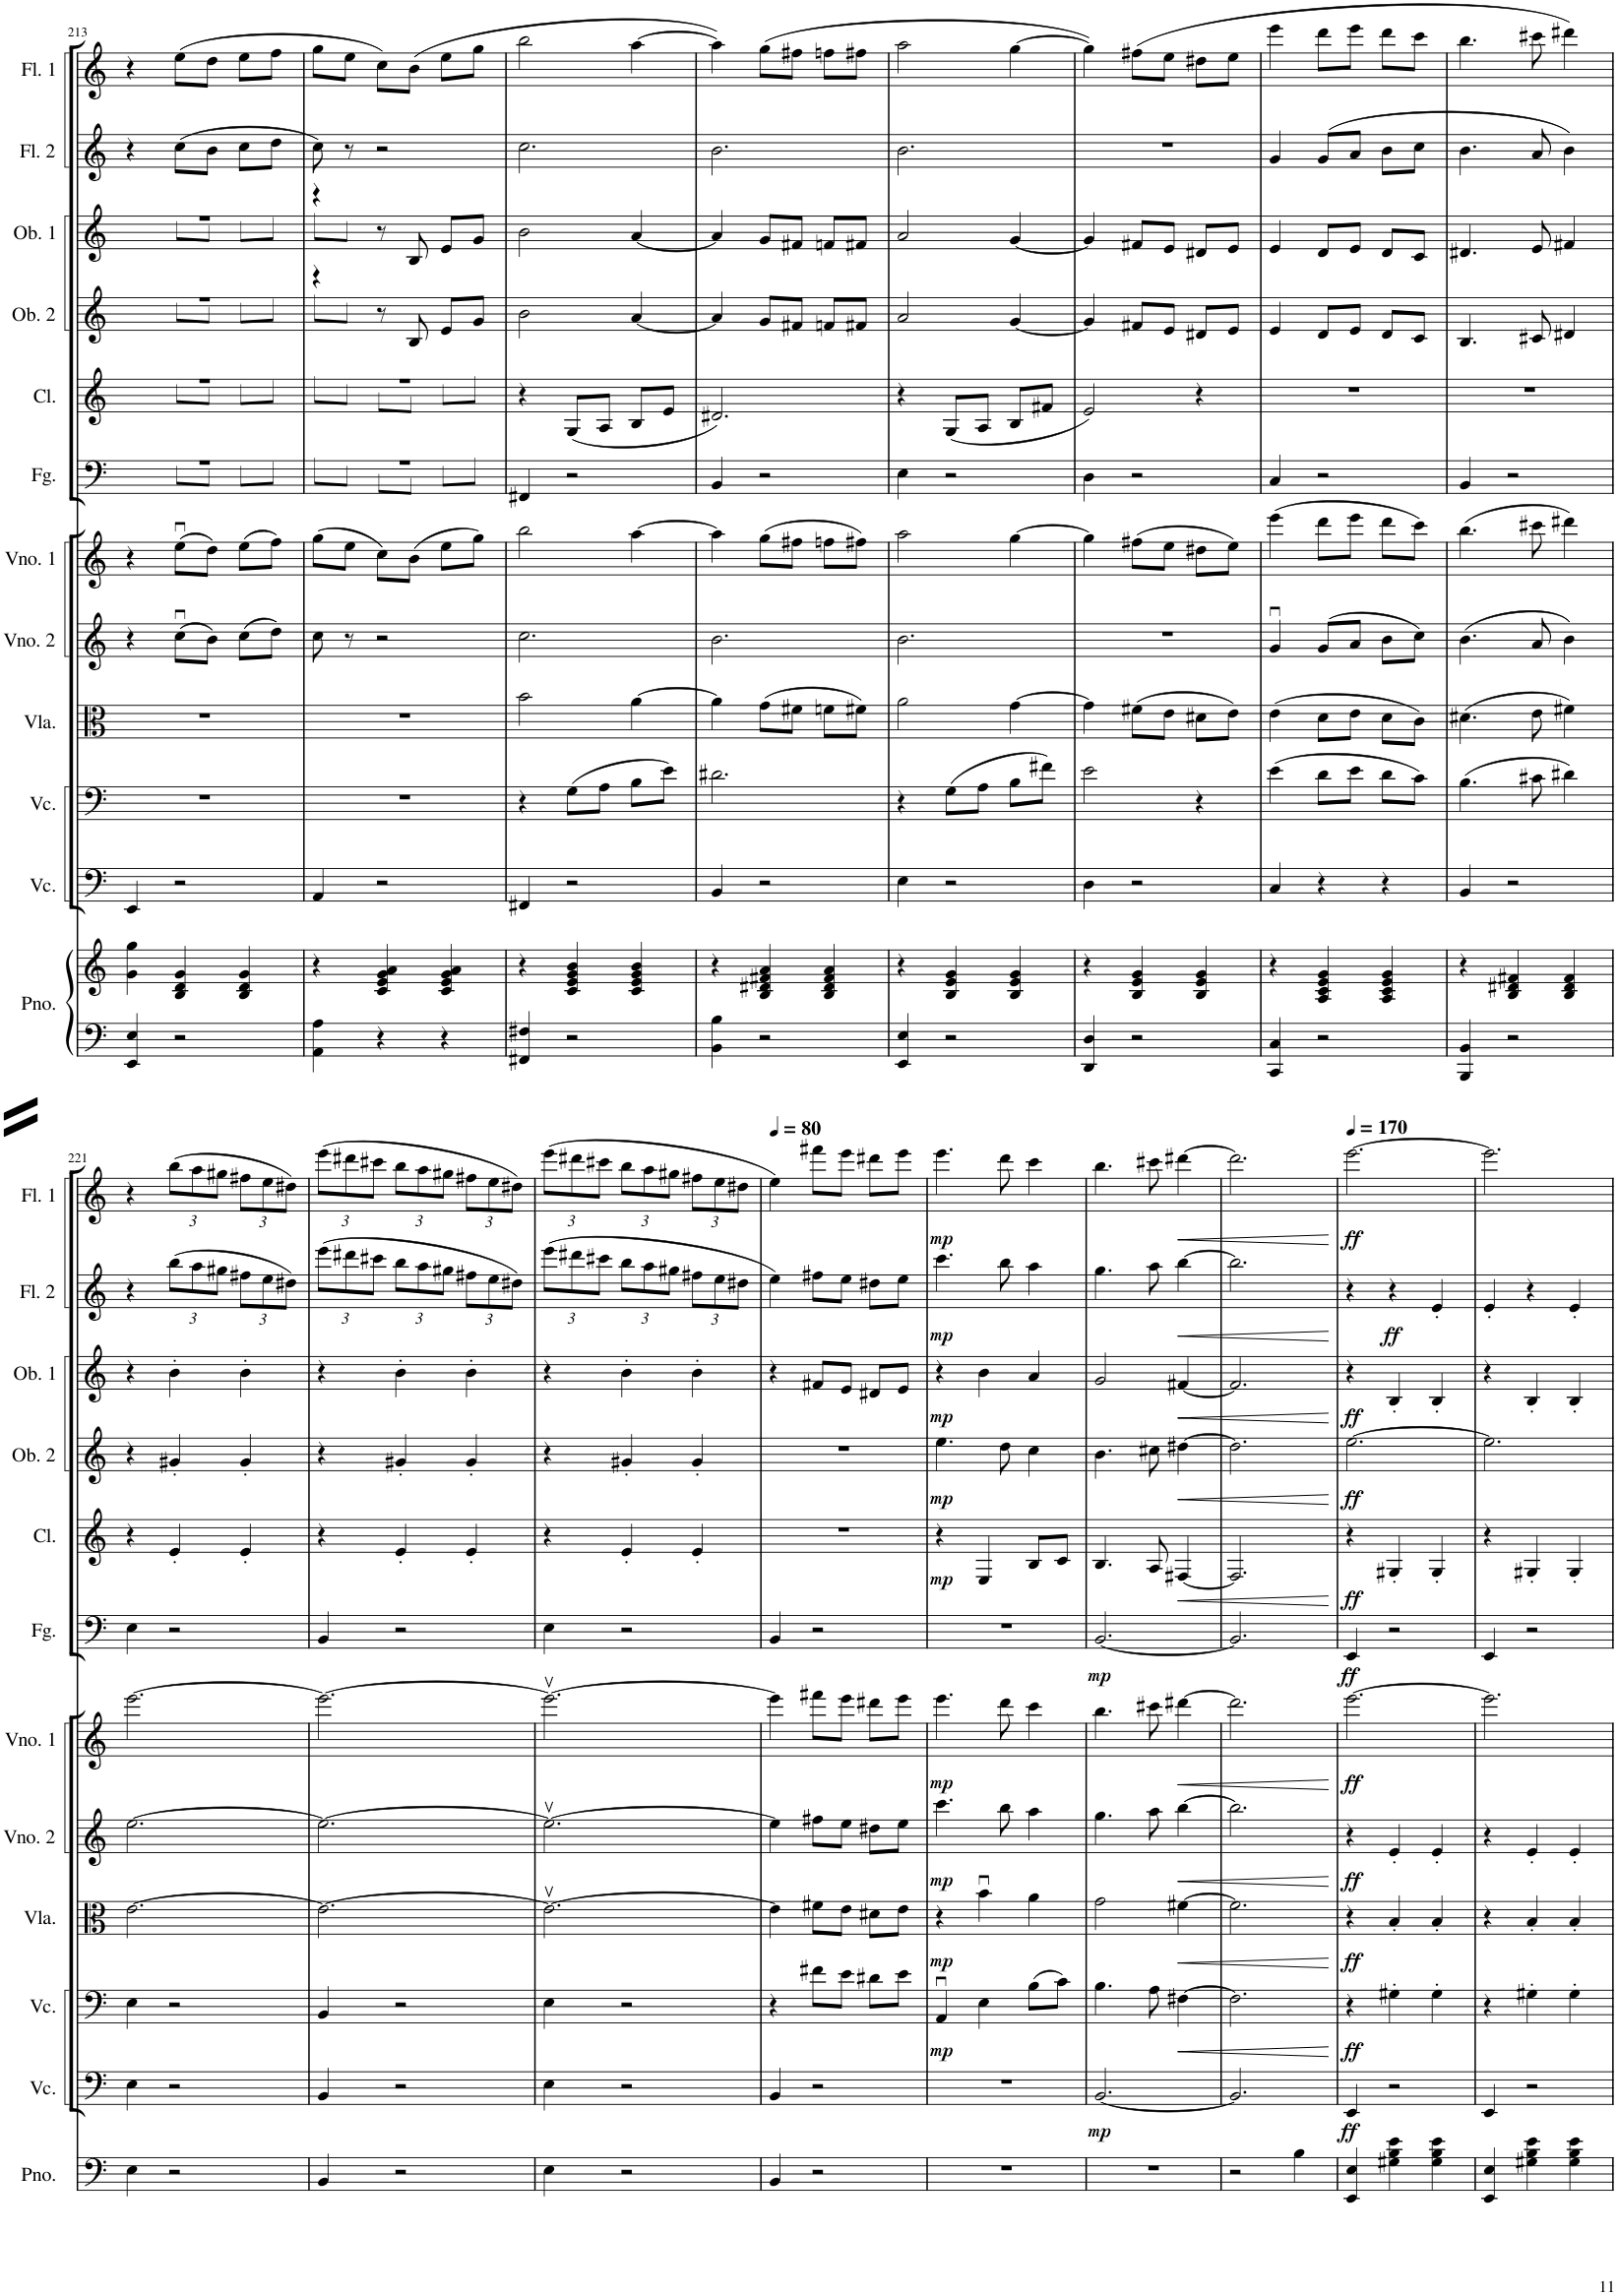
**kern	**kern	**kern	**dynam	**kern	**dynam	**kern	**dynam	**kern	**dynam	**kern	**dynam	**kern	**dynam	**kern	**dynam	**kern	**dynam	**kern	**dynam	**kern	**dynam	**kern	**dynam
*part12	*part12	*part11	*part11	*part10	*part10	*part9	*part9	*part8	*part8	*part7	*part7	*part6	*part6	*part5	*part5	*part4	*part4	*part3	*part3	*part2	*part2	*part1	*part1
*staff13	*staff12	*staff11	*staff11	*staff10	*staff10	*staff9	*staff9	*staff8	*staff8	*staff7	*staff7	*staff6	*staff6	*staff5	*staff5	*staff4	*staff4	*staff3	*staff3	*staff2	*staff2	*staff1	*staff1
*I"Piano	*	*I"Violoncelo	*	*I"Violoncelo	*	*I"Viola	*	*I"Violino 2	*	*I"Violino 1	*	*I"Fagote	*	*I"Clarinete em Bb	*	*I"Oboé 2	*	*I"Oboé 1	*	*I"Flauta 2	*	*I"Flauta 1	*
*I'Pno.	*	*I'Vc.	*	*I'Vc.	*	*I'Vla.	*	*I'Vno. 2	*	*I'Vno. 1	*	*I'Fg.	*	*I'Cl.	*	*I'Ob. 2	*	*I'Ob. 1	*	*I'Fl. 2	*	*I'Fl. 1	*
!!LO:PB:g=z
*clefF4	*clefG2	*clefF4	*	*clefF4	*	*clefC3	*	*clefG2	*	*clefG2	*	*clefF4	*	*clefG2	*	*clefG2	*	*clefG2	*	*clefG2	*	*clefG2	*
*	*	*	*	*	*	*	*	*	*	*	*	*	*	*Trd1c2	*	*	*	*	*	*	*	*	*
*k[]	*k[]	*k[]	*	*k[]	*	*k[]	*	*k[]	*	*k[]	*	*k[]	*	*k[]	*	*k[]	*	*k[]	*	*k[]	*	*k[]	*
*M3/4	*M3/4	*M3/4	*	*M3/4	*	*M3/4	*	*M3/4	*	*M3/4	*	*M3/4	*	*M3/4	*	*M3/4	*	*M3/4	*	*M3/4	*	*M3/4	*
=213	=213	=213	=213	=213	=213	=213	=213	=213	=213	=213	=213	=213	=213	=213	=213	=213	=213	=213	=213	=213	=213	=213	=213
*	*	*	*	*	*	*	*	*	*	*	*	*^	*	*^	*	*^	*	*^	*	*	*	*	*
4EE/ 4E/	4g\ 4gg\	4EE/	.	2.r	.	2.r	.	4r	.	4r	.	2.r	4ryy	.	2.r	4ryy	.	2.r	4ryy	.	2.r	4ryy	.	4r	.	4r	.
*	*	*	*	*	*	*	*	*	*	*	*	*clefG2	*	*	*	*	*	*	*	*	*	*	*	*	*	*	*
2r	4B/ 4d/ 4g/	2r	.	.	.	.	.	(8ccu\L	.	(8eeu\L	.	.	8ee\L	.	.	8ee\L	.	.	8ee!\L	.	.	8ee!\L	.	(8cc\L	.	(8ee\L	.
.	.	.	.	.	.	.	.	8b\J)	.	8dd\J)	.	.	8dd\J	.	.	8dd\J	.	.	8dd!\J	.	.	8dd!\J	.	8b\J	.	8dd\J	.
.	4B/ 4d/ 4g/	.	.	.	.	.	.	(8cc\L	.	(8ee\L	.	.	8ee\L	.	.	8ee\L	.	.	8ee!\L	.	.	8ee!\L	.	8cc\L	.	8ee\L	.
.	.	.	.	.	.	.	.	8dd\J)	.	8ff\J)	.	.	8ff\J	.	.	8ff\J	.	.	8ff!\J	.	.	8ff!\J	.	8dd\J	.	8ff\J	.
=214	=214	=214	=214	=214	=214	=214	=214	=214	=214	=214	=214	=214	=214	=214	=214	=214	=214	=214	=214	=214	=214	=214	=214	=214	=214	=214	=214
4AA\ 4A\	4r	4AA/	.	2.r	.	2.r	.	8cc\	.	(8gg\L	.	2.r	8gg\L	.	2.r	8gg\L	.	4r	8gg!\L	.	4r	8gg!\L	.	8cc\)	.	8gg\L	.
.	.	.	.	.	.	.	.	8r	.	8ee\J	.	.	8ee\J	.	.	8ee\J	.	.	8ee!\J	.	.	8ee!\J	.	8r	.	8ee\J	.
4r	4c/ 4e/ 4g/ 4a/	2r	.	.	.	.	.	2r	.	8cc\L)	.	.	8cc\L	.	.	8cc\L	.	8r	8cc!	.	8r	8cc!	.	2r	.	8cc\L)	.
.	.	.	.	.	.	.	.	.	.	(8b\J	.	.	8b\J	.	.	8b\J	.	8B/	4.ryy	.	8B/	4.ryy	.	.	.	(8b\J	.
4r	4c/ 4e/ 4g/ 4a/	.	.	.	.	.	.	.	.	8ee\L	.	.	8ee\L	.	.	8ee\L	.	8e/L	.	.	8e/L	.	.	.	.	8ee\L	.
.	.	.	.	.	.	.	.	.	.	8gg\J)	.	.	8gg\J	.	.	8gg\J	.	8g/J	.	.	8g/J	.	.	.	.	8gg\J	.
*	*	*	*	*	*	*	*	*	*	*	*	*v	*v	*	*	*	*	*v	*v	*	*v	*v	*	*	*	*	*
*	*	*	*	*	*	*	*	*	*	*	*	*	*	*v	*v	*	*	*	*	*	*	*	*	*
=215	=215	=215	=215	=215	=215	=215	=215	=215	=215	=215	=215	=215	=215	=215	=215	=215	=215	=215	=215	=215	=215	=215	=215
*	*	*	*	*	*	*	*	*	*	*	*	*clefF4	*	*	*	*	*	*	*	*	*	*	*
4FF#X/ 4F#X/	4r	4FF#X/	.	4r	.	2b\	.	2.cc\	.	2bb\	.	4FF#X/	.	4r	.	2b\	.	2b\	.	2.cc\	.	2bb\	.
2r	4c/ 4e/ 4g/ 4b/	2r	.	(8G\L	.	.	.	.	.	.	.	2r	.	(8G/L	.	.	.	.	.	.	.	.	.
.	.	.	.	8A\J	.	.	.	.	.	.	.	.	.	8A/J	.	.	.	.	.	.	.	.	.
.	4c/ 4e/ 4g/ 4b/	.	.	8B\L	.	[4a\	.	.	.	[4aa\	.	.	.	8B/L	.	[4a/	.	[4a/	.	.	.	[4aa\	.
.	.	.	.	8e\J)	.	.	.	.	.	.	.	.	.	8e/J	.	.	.	.	.	.	.	.	.
=216	=216	=216	=216	=216	=216	=216	=216	=216	=216	=216	=216	=216	=216	=216	=216	=216	=216	=216	=216	=216	=216	=216	=216
4BB\ 4B\	4r	4BB/	.	2.d#X\	.	4a\]	.	2.b\	.	4aa\]	.	4BB/	.	2.d#X/)	.	4a/]	.	4a/]	.	2.b\	.	4aa\])	.
2r	4B/ 4d#X/ 4f#X/ 4a/	2r	.	.	.	(8g\L	.	.	.	(8gg\L	.	2r	.	.	.	8g/L	.	8g/L	.	.	.	(8gg\L	.
.	.	.	.	.	.	8f#X\J	.	.	.	8ff#X\J	.	.	.	.	.	8f#X/J	.	8f#X/J	.	.	.	8ff#X\J	.
.	4B/ 4d#/ 4f#/ 4a/	.	.	.	.	8fn\L	.	.	.	8ffn\L	.	.	.	.	.	8fn/L	.	8fn/L	.	.	.	8ffn\L	.
.	.	.	.	.	.	8f#X\J)	.	.	.	8ff#X\J)	.	.	.	.	.	8f#X/J	.	8f#X/J	.	.	.	8ff#X\J	.
=217	=217	=217	=217	=217	=217	=217	=217	=217	=217	=217	=217	=217	=217	=217	=217	=217	=217	=217	=217	=217	=217	=217	=217
4EE/ 4E/	4r	4E\	.	4r	.	2a\	.	2.b\	.	2aa\	.	4E\	.	4r	.	2a/	.	2a/	.	2.b\	.	2aa\	.
2r	4B/ 4e/ 4g/	2r	.	(8G\L	.	.	.	.	.	.	.	2r	.	(8G/L	.	.	.	.	.	.	.	.	.
.	.	.	.	8A\J	.	.	.	.	.	.	.	.	.	8A/J	.	.	.	.	.	.	.	.	.
.	4B/ 4e/ 4g/	.	.	8B\L	.	[4g\	.	.	.	[4gg\	.	.	.	8B/L	.	[4g/	.	[4g/	.	.	.	[4gg\	.
.	.	.	.	8f#X\J)	.	.	.	.	.	.	.	.	.	8f#X/J	.	.	.	.	.	.	.	.	.
=218	=218	=218	=218	=218	=218	=218	=218	=218	=218	=218	=218	=218	=218	=218	=218	=218	=218	=218	=218	=218	=218	=218	=218
4DD/ 4D/	4r	4D\	.	2e\	.	4g\]	.	2.r	.	4gg\]	.	4D\	.	2e/)	.	4g/]	.	4g/]	.	2.r	.	4gg\])	.
2r	4B/ 4e/ 4g/	2r	.	.	.	(8f#X\L	.	.	.	(8ff#X\L	.	2r	.	.	.	8f#X/L	.	8f#X/L	.	.	.	(8ff#X\L	.
.	.	.	.	.	.	8e\J	.	.	.	8ee\J	.	.	.	.	.	8e/J	.	8e/J	.	.	.	8ee\J	.
.	4B/ 4e/ 4g/	.	.	4r	.	8d#X\L	.	.	.	8dd#X\L	.	.	.	4r	.	8d#X/L	.	8d#X/L	.	.	.	8dd#X\L	.
.	.	.	.	.	.	8e\J)	.	.	.	8ee\J)	.	.	.	.	.	8e/J	.	8e/J	.	.	.	8ee\J	.
=219	=219	=219	=219	=219	=219	=219	=219	=219	=219	=219	=219	=219	=219	=219	=219	=219	=219	=219	=219	=219	=219	=219	=219
4CC/ 4C/	4r	4C/	.	(4e\	.	(4e\	.	4gu/	.	(4eee\	.	4C/	.	2.r	.	4e/	.	4e/	.	4g/	.	4eee\	.
2r	4A/ 4c/ 4e/ 4g/	4r	.	8d\L	.	8d\L	.	(8g/L	.	8ddd\L	.	2r	.	.	.	8d/L	.	8d/L	.	(8g/L	.	8ddd\L	.
.	.	.	.	8e\J	.	8e\J	.	8a/J	.	8eee\J	.	.	.	.	.	8e/J	.	8e/J	.	8a/J	.	8eee\J	.
.	4A/ 4c/ 4e/ 4g/	4r	.	8d\L	.	8d\L	.	8b\L	.	8ddd\L	.	.	.	.	.	8d/L	.	8d/L	.	8b\L	.	8ddd\L	.
.	.	.	.	8c\J)	.	8c\J)	.	8cc\J)	.	8ccc\J)	.	.	.	.	.	8c/J	.	8c/J	.	8cc\J	.	8ccc\J	.
=220	=220	=220	=220	=220	=220	=220	=220	=220	=220	=220	=220	=220	=220	=220	=220	=220	=220	=220	=220	=220	=220	=220	=220
4BBB/ 4BB/	4r	4BB/	.	(4.B\	.	(4.d#X\	.	(4.b\	.	(4.bb\	.	4BB/	.	2.r	.	4.B/	.	4.d#X/	.	4.b\	.	4.bb\	.
2r	4B/ 4d#X/ 4f#X/	2r	.	.	.	.	.	.	.	.	.	2r	.	.	.	.	.	.	.	.	.	.	.
.	.	.	.	8c#X\	.	8e\	.	8a/	.	8ccc#X\	.	.	.	.	.	8c#X/	.	8e/	.	8a/	.	8ccc#X\	.
.	4B/ 4d#/ 4f#/	.	.	4d#X\)	.	4f#X\)	.	4b\)	.	4ddd#X\)	.	.	.	.	.	4d#X/	.	4f#X/	.	4b\)	.	4ddd#X\)	.
!!LO:LB:g=z
=221	=221	=221	=221	=221	=221	=221	=221	=221	=221	=221	=221	=221	=221	=221	=221	=221	=221	=221	=221	=221	=221	=221	=221
4E\	2.r	4E\	.	4E\	.	[2.e\	.	[2.ee\	.	[2.eee\	.	4E\	.	4r	.	4r	.	4r	.	4r	.	4r	.
*	*	*	*	*	*	*	*	*	*	*	*	*	*	*	*	*	*	*	*	*Xbrackettup	*	*Xbrackettup	*
2r	.	2r	.	2r	.	.	.	.	.	.	.	2r	.	4e'/	.	4g#X'/	.	4b'\	.	(12bb\L	.	(12bb\L	.
.	.	.	.	.	.	.	.	.	.	.	.	.	.	.	.	.	.	.	.	12aa\	.	12aa\	.
.	.	.	.	.	.	.	.	.	.	.	.	.	.	.	.	.	.	.	.	12gg#X\J	.	12gg#X\J	.
.	.	.	.	.	.	.	.	.	.	.	.	.	.	4e'/	.	4g#'/	.	4b'\	.	12ff#X\L	.	12ff#X\L	.
.	.	.	.	.	.	.	.	.	.	.	.	.	.	.	.	.	.	.	.	12ee\	.	12ee\	.
.	.	.	.	.	.	.	.	.	.	.	.	.	.	.	.	.	.	.	.	12dd#X\J)	.	12dd#X\J)	.
=222	=222	=222	=222	=222	=222	=222	=222	=222	=222	=222	=222	=222	=222	=222	=222	=222	=222	=222	=222	=222	=222	=222	=222
4BB/	2.r	4BB/	.	4BB/	.	2.e\_	.	2.ee\_	.	2.eee\_	.	4BB/	.	4r	.	4r	.	4r	.	(12eee\L	.	(12eee\L	.
.	.	.	.	.	.	.	.	.	.	.	.	.	.	.	.	.	.	.	.	12ddd#X\	.	12ddd#X\	.
.	.	.	.	.	.	.	.	.	.	.	.	.	.	.	.	.	.	.	.	12ccc#X\J	.	12ccc#X\J	.
2r	.	2r	.	2r	.	.	.	.	.	.	.	2r	.	4e'/	.	4g#X'/	.	4b'\	.	12bb\L	.	12bb\L	.
.	.	.	.	.	.	.	.	.	.	.	.	.	.	.	.	.	.	.	.	12aa\	.	12aa\	.
.	.	.	.	.	.	.	.	.	.	.	.	.	.	.	.	.	.	.	.	12gg#X\J	.	12gg#X\J	.
.	.	.	.	.	.	.	.	.	.	.	.	.	.	4e'/	.	4g#'/	.	4b'\	.	12ff#X\L	.	12ff#X\L	.
.	.	.	.	.	.	.	.	.	.	.	.	.	.	.	.	.	.	.	.	12ee\	.	12ee\	.
.	.	.	.	.	.	.	.	.	.	.	.	.	.	.	.	.	.	.	.	12dd#X\J)	.	12dd#X\J)	.
=223	=223	=223	=223	=223	=223	=223	=223	=223	=223	=223	=223	=223	=223	=223	=223	=223	=223	=223	=223	=223	=223	=223	=223
4E\	2.r	4E\	.	4E\	.	2.ev\_	.	2.eev\_	.	2.eeev\_	.	4E\	.	4r	.	4r	.	4r	.	(12eee\L	.	(12eee\L	.
.	.	.	.	.	.	.	.	.	.	.	.	.	.	.	.	.	.	.	.	12ddd#X\	.	12ddd#X\	.
.	.	.	.	.	.	.	.	.	.	.	.	.	.	.	.	.	.	.	.	12ccc#X\J	.	12ccc#X\J	.
2r	.	2r	.	2r	.	.	.	.	.	.	.	2r	.	4e'/	.	4g#X'/	.	4b'\	.	12bb\L	.	12bb\L	.
.	.	.	.	.	.	.	.	.	.	.	.	.	.	.	.	.	.	.	.	12aa\	.	12aa\	.
.	.	.	.	.	.	.	.	.	.	.	.	.	.	.	.	.	.	.	.	12gg#X\J	.	12gg#X\J	.
.	.	.	.	.	.	.	.	.	.	.	.	.	.	4e'/	.	4g#'/	.	4b'\	.	12ff#X\L	.	12ff#X\L	.
.	.	.	.	.	.	.	.	.	.	.	.	.	.	.	.	.	.	.	.	12ee\	.	12ee\	.
.	.	.	.	.	.	.	.	.	.	.	.	.	.	.	.	.	.	.	.	12dd#X\J	.	12dd#X\J	.
=224	=224	=224	=224	=224	=224	=224	=224	=224	=224	=224	=224	=224	=224	=224	=224	=224	=224	=224	=224	=224	=224	=224	=224
*	*	*	*	*	*	*	*	*	*	*	*	*	*	*	*	*	*	*	*	*	*	*MM80	*
4BB/	2.r	4BB/	.	4r	.	4e\]	.	4ee\]	.	4eee\]	.	4BB/	.	2.r	.	2.r	.	4r	.	4ee\)	.	4ee\)	.
2r	.	2r	.	8f#X\L	.	8f#X\L	.	8ff#X\L	.	8fff#X\L	.	2r	.	.	.	.	.	8f#X/L	.	8ff#X\L	.	8fff#X\L	.
.	.	.	.	8e\J	.	8e\J	.	8ee\J	.	8eee\J	.	.	.	.	.	.	.	8e/J	.	8ee\J	.	8eee\J	.
.	.	.	.	8d#X\L	.	8d#X\L	.	8dd#X\L	.	8ddd#X\L	.	.	.	.	.	.	.	8d#X/L	.	8dd#X\L	.	8ddd#X\L	.
.	.	.	.	8e\J	.	8e\J	.	8ee\J	.	8eee\J	.	.	.	.	.	.	.	8e/J	.	8ee\J	.	8eee\J	.
=225	=225	=225	=225	=225	=225	=225	=225	=225	=225	=225	=225	=225	=225	=225	=225	=225	=225	=225	=225	=225	=225	=225	=225
!	!	!	!	!	!LO:DY:b	!	!LO:DY:b	!	!LO:DY:b	!	!LO:DY:b	!	!	!	!LO:DY:b	!	!LO:DY:b	!	!LO:DY:b	!	!LO:DY:b	!	!LO:DY:b
2.r	2.r	2.r	.	4AAu/	mp	4r	mp	4.ccc\	mp	4.eee\	mp	2.r	.	4r	mp	4.ee\	mp	4r	mp	4.ccc\	mp	4.eee\	mp
.	.	.	.	4E\	.	4bu\	.	.	.	.	.	.	.	4E/	.	.	.	4b\	.	.	.	.	.
.	.	.	.	.	.	.	.	8bb\	.	8ddd\	.	.	.	.	.	8dd\	.	.	.	8bb\	.	8ddd\	.
.	.	.	.	(8B\L	.	4a\	.	4aa\	.	4ccc\	.	.	.	8B/L	.	4cc\	.	4a/	.	4aa\	.	4ccc\	.
.	.	.	.	8c\J)	.	.	.	.	.	.	.	.	.	8c/J	.	.	.	.	.	.	.	.	.
=226	=226	=226	=226	=226	=226	=226	=226	=226	=226	=226	=226	=226	=226	=226	=226	=226	=226	=226	=226	=226	=226	=226	=226
!	!	!	!LO:DY:b	!	!	!	!	!	!	!	!	!	!LO:DY:b	!	!	!	!	!	!	!	!	!	!
2.r	2.r	[2.BB/	mp	4.B\	.	2g\	.	4.gg\	.	4.bb\	.	[2.BB/	mp	4.B/	.	4.b\	.	2g/	.	4.gg\	.	4.bb\	.
.	.	.	.	8A\	.	.	.	8aa\	.	8ccc#X\	.	.	.	8A/	.	8cc#X\	.	.	.	8aa\	.	8ccc#X\	.
!	!	!	!	!	!LO:HP:b	!	!LO:HP:b	!	!LO:HP:b	!	!LO:HP:b	!	!	!	!LO:HP:b	!	!LO:HP:b	!	!LO:HP:b	!	!LO:HP:b	!	!LO:HP:b
.	.	.	.	[4F#X\	<	[4f#X\	<	[4bb\	<	[4ddd#X\	<	.	.	[4F#X/	<	[4dd#X\	<	[4f#X/	<	[4bb\	<	[4ddd#X\	<
=227	=227	=227	=227	=227	=227	=227	=227	=227	=227	=227	=227	=227	=227	=227	=227	=227	=227	=227	=227	=227	=227	=227	=227
2r	2.r	2.BB/]	.	2.F#\]	.	2.f#\]	.	2.bb\]	.	2.ddd#\]	.	2.BB/]	.	2.F#/]	.	2.dd#\]	.	2.f#/]	.	2.bb\]	.	2.ddd#\]	.
4B\	.	.	.	.	.	.	.	.	.	.	.	.	.	.	.	.	.	.	.	.	.	.	.
.	.	.	.	.	[	.	[	.	[	.	[	.	.	.	[	.	[	.	[	.	[	.	[
=228	=228	=228	=228	=228	=228	=228	=228	=228	=228	=228	=228	=228	=228	=228	=228	=228	=228	=228	=228	=228	=228	=228	=228
*	*	*	*	*	*	*	*	*	*	*	*	*	*	*	*	*	*	*	*	*	*	*MM170	*
!	!	!	!LO:DY:b	!	!LO:DY:b	!	!LO:DY:b	!	!LO:DY:b	!	!LO:DY:b	!	!LO:DY:b	!	!LO:DY:b	!	!LO:DY:b	!	!LO:DY:b	!	!	!	!LO:DY:b
4EE/ 4E/	2.r	4EE/	ff	4r	ff	4r	ff	4r	ff	[2.eee\	ff	4EE/	ff	4r	ff	[2.ee\	ff	4r	ff	4r	.	[2.eee\	ff
!	!	!	!	!	!	!	!	!	!	!	!	!	!	!	!	!	!	!	!	!	!LO:DY:b	!	!
4G#X\ 4B\ 4e\	.	2r	.	4G#X'\	.	4B'/	.	4e'/	.	.	.	2r	.	4G#X'/	.	.	.	4B'/	.	4r	ff	.	.
4G#\ 4B\ 4e\	.	.	.	4G#'\	.	4B'/	.	4e'/	.	.	.	.	.	4G#'/	.	.	.	4B'/	.	4e'/	.	.	.
=229	=229	=229	=229	=229	=229	=229	=229	=229	=229	=229	=229	=229	=229	=229	=229	=229	=229	=229	=229	=229	=229	=229	=229
4EE/ 4E/	2.r	4EE/	.	4r	.	4r	.	4r	.	2.eee\]	.	4EE/	.	4r	.	2.ee\]	.	4r	.	4e'/	.	2.eee\]	.
4G#X\ 4B\ 4e\	.	2r	.	4G#X'\	.	4B'/	.	4e'/	.	.	.	2r	.	4G#X'/	.	.	.	4B'/	.	4r	.	.	.
4G#\ 4B\ 4e\	.	.	.	4G#'\	.	4B'/	.	4e'/	.	.	.	.	.	4G#'/	.	.	.	4B'/	.	4e'/	.	.	.
=	=	=	=	=	=	=	=	=	=	=	=	=	=	=	=	=	=	=	=	=	=	=	=
*-	*-	*-	*-	*-	*-	*-	*-	*-	*-	*-	*-	*-	*-	*-	*-	*-	*-	*-	*-	*-	*-	*-	*-
